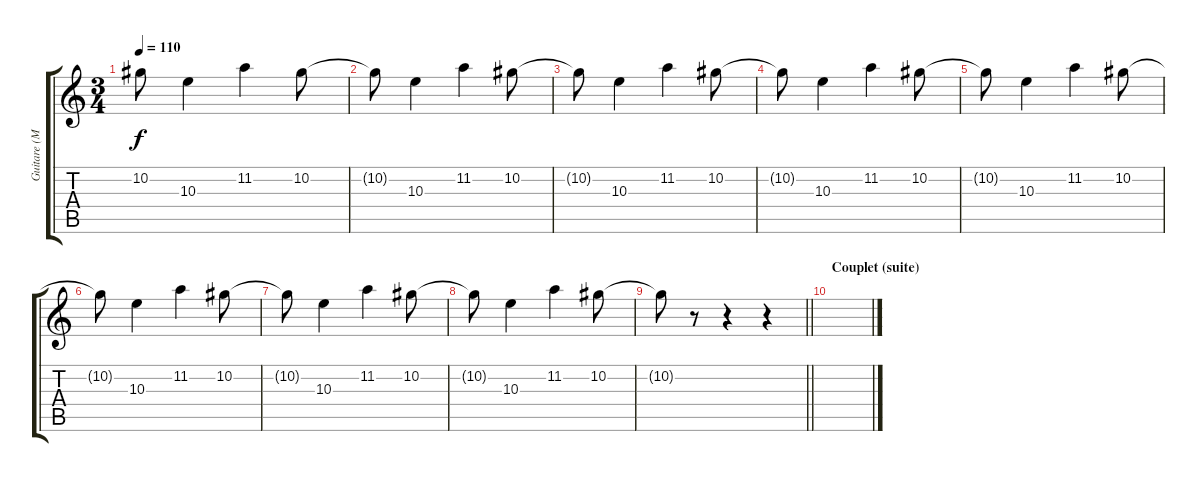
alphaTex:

\track ("Guitare (Melodique) - Die" "Guitare (M") {instrument overdrivenguitar}
\staff {score tabs}
\tuning (Eb4 Bb3 Gb3 Db3 Ab2 Db2) {hide}
\ts (3 4)
\tempo 110
\clef g2
\ks c
10.2{t}.8{dy f} 10.3.4 11.2.4 10.2.8 |
10.2{t}.8 10.3.4 11.2.4 10.2.8 |
10.2{t}.8 10.3.4 11.2.4 10.2.8 |
10.2{t}.8 10.3.4 11.2.4 10.2.8 |
10.2{t}.8 10.3.4 11.2.4 10.2.8 |
10.2{t}.8 10.3.4 11.2.4 10.2.8 |
10.2{t}.8 10.3.4 11.2.4 10.2.8 |
10.2{t}.8 10.3.4 11.2.4 10.2.8 |
\barLineRight lightlight
10.2{t}.8 r.8 r.4 r.4 |
\section ("" "Couplet (suite)")
